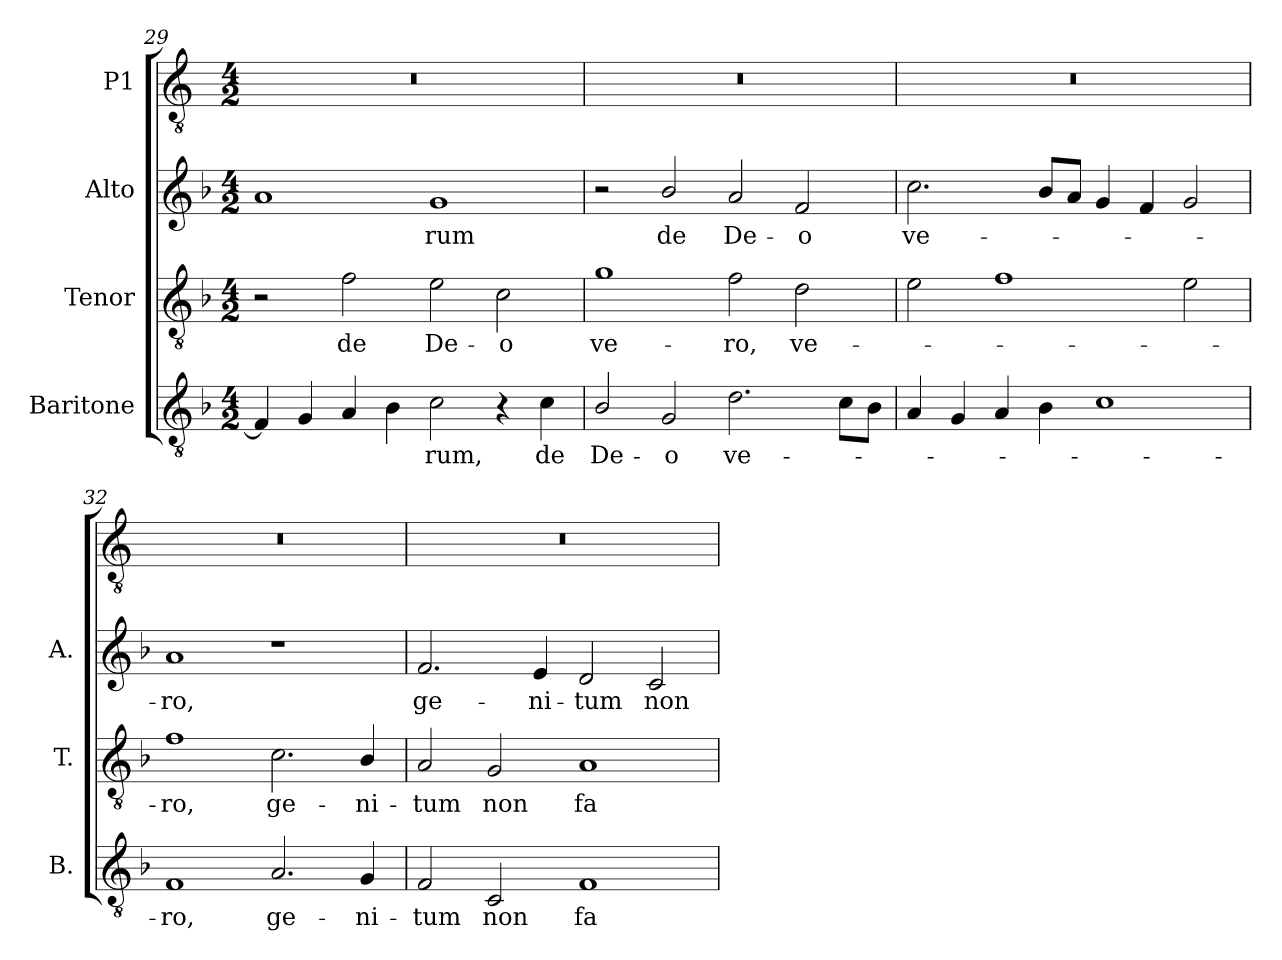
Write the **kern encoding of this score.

**kern	**text	**kern	**text	**kern	**text	**kern
*part4	*part4	*part3	*part3	*part2	*part2	*part1
*staff4	*staff4	*staff3	*staff3	*staff2	*staff2	*staff1
*I"Baritone	*	*I"Tenor	*	*I"Alto	*	*I"P1
*I'B.	*	*I'T.	*	*I'A.	*	*
*clefGv2	*	*clefGv2	*	*clefG2	*	*clefGv2
*ITrd7c12	*	*ITrd7c12	*	*	*	*ITrd7c12
*k[b-]	*	*k[b-]	*	*k[b-]	*	*k[]
*F:	*	*F:	*	*F:	*	*C:
*M4/2	*	*M4/2	*	*M4/2	*	*M4/2
=29	=29	=29	=29	=29	=29	=29
!	!	!	!	!	!	!LO:N:vis=1
4FFi/]	.	2r	.	1ai	.	0r
4GGi/	.	.	.	.	.	.
!	!	!	!LO:LY:b:color=#000000	!	!	!
4AAi/	.	2Fi\	de	.	.	.
4BB-i\	.	.	.	.	.	.
!	!LO:LY:b:color=#000000	!	!	!	!	!
!	!	!	!LO:LY:b:color=#000000	!	!	!
!	!	!	!	!	!LO:LY:b:color=#000000	!
2Ci\	-rum,	2Ei\	De-	1gi	-rum	.
!	!	!	!LO:LY:b:color=#000000	!	!	!
4r	.	2Ci\	-o	.	.	.
!	!LO:LY:b:color=#000000	!	!	!	!	!
4Ci\	de	.	.	.	.	.
=30	=30	=30	=30	=30	=30	=30
!	!LO:LY:b:color=#000000	!	!	!	!	!
!	!	!	!LO:LY:b:color=#000000	!	!	!LO:N:vis=1
2BB-i/	De-	1Gi	ve-	2r	.	0r
!	!LO:LY:b:color=#000000	!	!	!	!	!
!	!	!	!	!	!LO:LY:b:color=#000000	!
2GGi/	-o	.	.	2b-i/	de	.
!	!LO:LY:b:color=#000000	!	!	!	!	!
!	!	!	!LO:LY:b:color=#000000	!	!	!
!	!	!	!	!	!LO:LY:b:color=#000000	!
2.Di\	ve-	2Fi\	-ro,	2ai/	De-	.
!	!	!	!LO:LY:b:color=#000000	!	!	!
!	!	!	!	!	!LO:LY:b:color=#000000	!
.	.	2Di\	ve-	2fi/	-o	.
8Ci\L	.	.	.	.	.	.
8BB-i\J	.	.	.	.	.	.
=31	=31	=31	=31	=31	=31	=31
!	!	!	!	!	!LO:LY:b:color=#000000	!LO:N:vis=1
4AAi/	.	2Ei\	.	2.cci\	ve-	0r
4GGi/	.	.	.	.	.	.
4AAi/	.	1Fi	.	.	.	.
4BB-i\	.	.	.	8b-i/L	.	.
.	.	.	.	8ai/J	.	.
1Ci	.	.	.	4gi/	.	.
.	.	.	.	4fi/	.	.
.	.	2Ei\	.	2gi/	.	.
!!LO:LB:g=z
=32	=32	=32	=32	=32	=32	=32
!	!LO:LY:b:color=#000000	!	!	!	!	!
!	!	!	!LO:LY:b:color=#000000	!	!	!
!	!	!	!	!	!LO:LY:b:color=#000000	!LO:N:vis=1
1FFi	-ro,	1Fi	-ro,	1ai	-ro,	0r
!	!LO:LY:b:color=#000000	!	!	!	!	!
!	!	!	!LO:LY:b:color=#000000	!	!	!
2.AAi/	ge-	2.Ci\	ge-	1r	.	.
!	!LO:LY:b:color=#000000	!	!	!	!	!
!	!	!	!LO:LY:b:color=#000000	!	!	!
4GGi/	-ni-	4BB-i/	-ni-	.	.	.
=33	=33	=33	=33	=33	=33	=33
!	!LO:LY:b:color=#000000	!	!	!	!	!
!	!	!	!LO:LY:b:color=#000000	!	!	!
!	!	!	!	!	!LO:LY:b:color=#000000	!LO:N:vis=1
2FFi/	-tum	2AAi/	-tum	2.fi/	ge-	0r
!	!LO:LY:b:color=#000000	!	!	!	!	!
!	!	!	!LO:LY:b:color=#000000	!	!	!
2CCi/	non	2GGi/	non	.	.	.
!	!	!	!	!	!LO:LY:b:color=#000000	!
.	.	.	.	4ei/	-ni-	.
!	!LO:LY:b:color=#000000	!	!	!	!	!
!	!	!	!LO:LY:b:color=#000000	!	!	!
!	!	!	!	!	!LO:LY:b:color=#000000	!
1FFi	fa-	1AAi	fa-	2di/	-tum	.
!	!	!	!	!	!LO:LY:b:color=#000000	!
.	.	.	.	2ci/	non	.
=	=	=	=	=	=	=
*-	*-	*-	*-	*-	*-	*-
